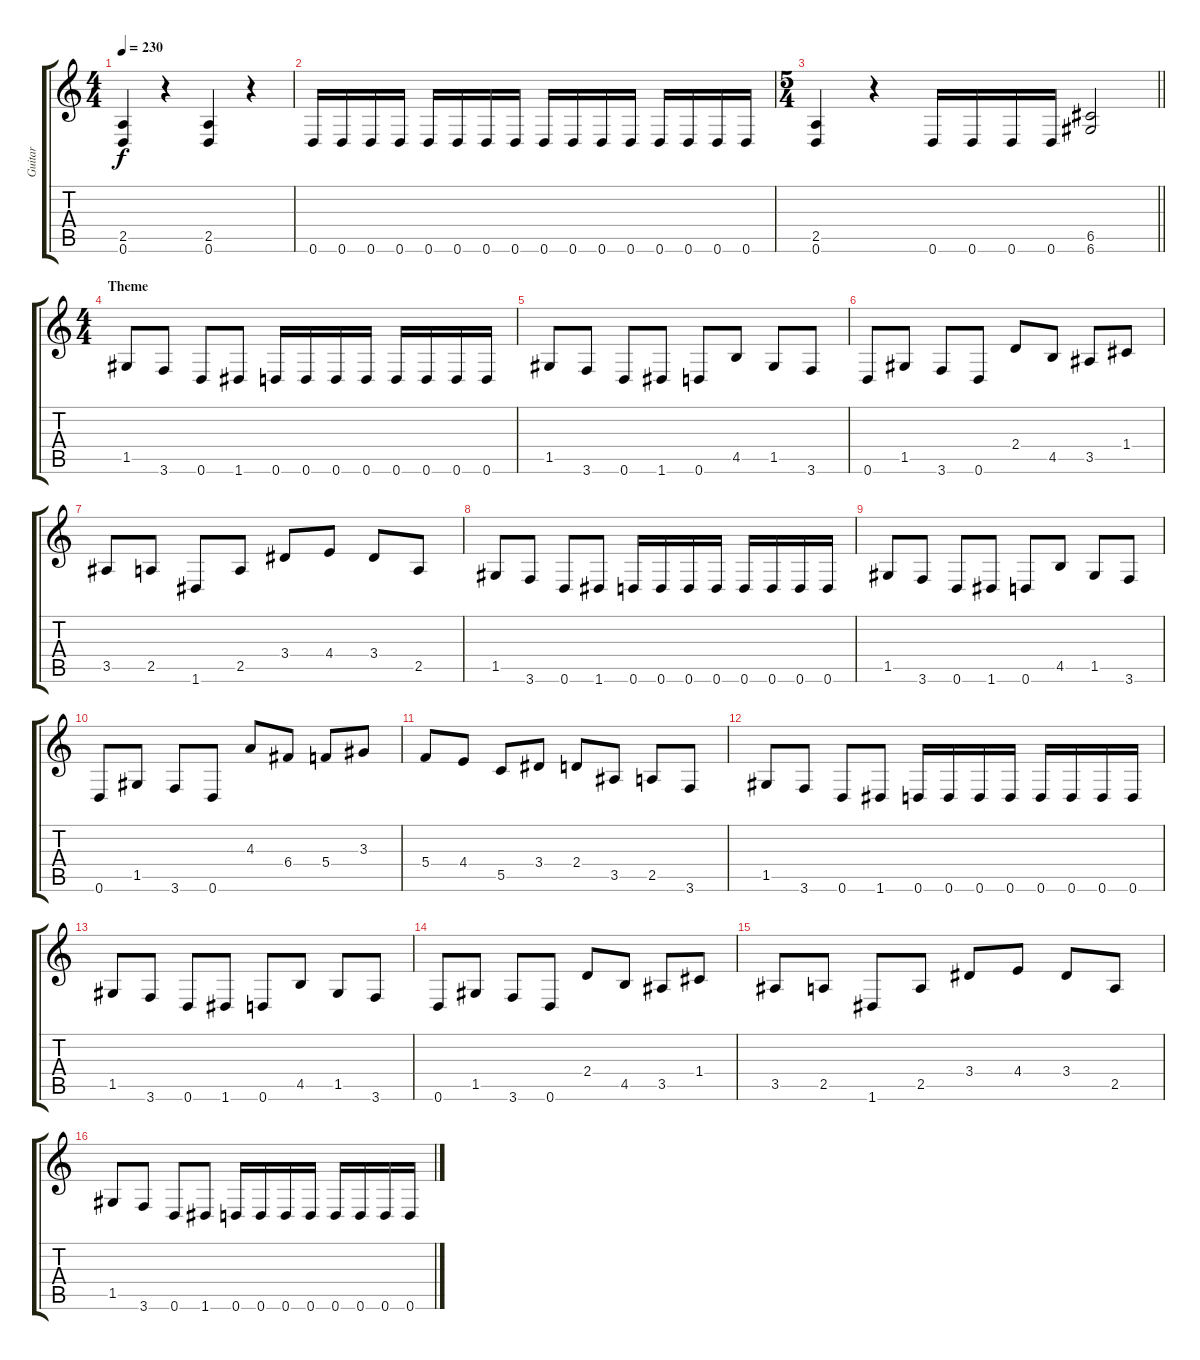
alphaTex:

\track ("Guitar" "Guitar") {instrument distortionguitar}
\staff {score tabs}
\tuning (D4 A3 F3 C3 G2 D2) {hide}
\ts (4 4)
\tempo 230
\clef g2
\ks c
(2.5 0.6).4{dy f} r.4 (2.5 0.6).4 r.4 |
0.6.16 0.6.16 0.6.16 0.6.16 0.6.16 0.6.16 0.6.16 0.6.16 0.6.16 0.6.16 0.6.16 0.6.16 0.6.16 0.6.16 0.6.16 0.6.16 |
\ts (5 4)
\barLineRight lightlight
(2.5 0.6).4 r.4 0.6.16 0.6.16 0.6.16 0.6.16 (6.5 6.6).2 |
\ts (4 4)
\section ("" "Theme")
1.5.8 3.6.8 0.6.8 1.6.8 0.6.16 0.6.16 0.6.16 0.6.16 0.6.16 0.6.16 0.6.16 0.6.16 |
1.5.8 3.6.8 0.6.8 1.6.8 0.6.8 4.5.8 1.5.8 3.6.8 |
0.6.8 1.5.8 3.6.8 0.6.8 2.4.8 4.5.8 3.5.8 1.4.8 |
3.5.8 2.5.8 1.6.8 2.5.8 3.4.8 4.4.8 3.4.8 2.5.8 |
1.5.8 3.6.8 0.6.8 1.6.8 0.6.16 0.6.16 0.6.16 0.6.16 0.6.16 0.6.16 0.6.16 0.6.16 |
1.5.8 3.6.8 0.6.8 1.6.8 0.6.8 4.5.8 1.5.8 3.6.8 |
0.6.8 1.5.8 3.6.8 0.6.8 4.3.8 6.4.8 5.4.8 3.3.8 |
5.4.8 4.4.8 5.5.8 3.4.8 2.4.8 3.5.8 2.5.8 3.6.8 |
1.5.8 3.6.8 0.6.8 1.6.8 0.6.16 0.6.16 0.6.16 0.6.16 0.6.16 0.6.16 0.6.16 0.6.16 |
1.5.8 3.6.8 0.6.8 1.6.8 0.6.8 4.5.8 1.5.8 3.6.8 |
0.6.8 1.5.8 3.6.8 0.6.8 2.4.8 4.5.8 3.5.8 1.4.8 |
3.5.8 2.5.8 1.6.8 2.5.8 3.4.8 4.4.8 3.4.8 2.5.8 |
1.5.8 3.6.8 0.6.8 1.6.8 0.6.16 0.6.16 0.6.16 0.6.16 0.6.16 0.6.16 0.6.16 0.6.16
